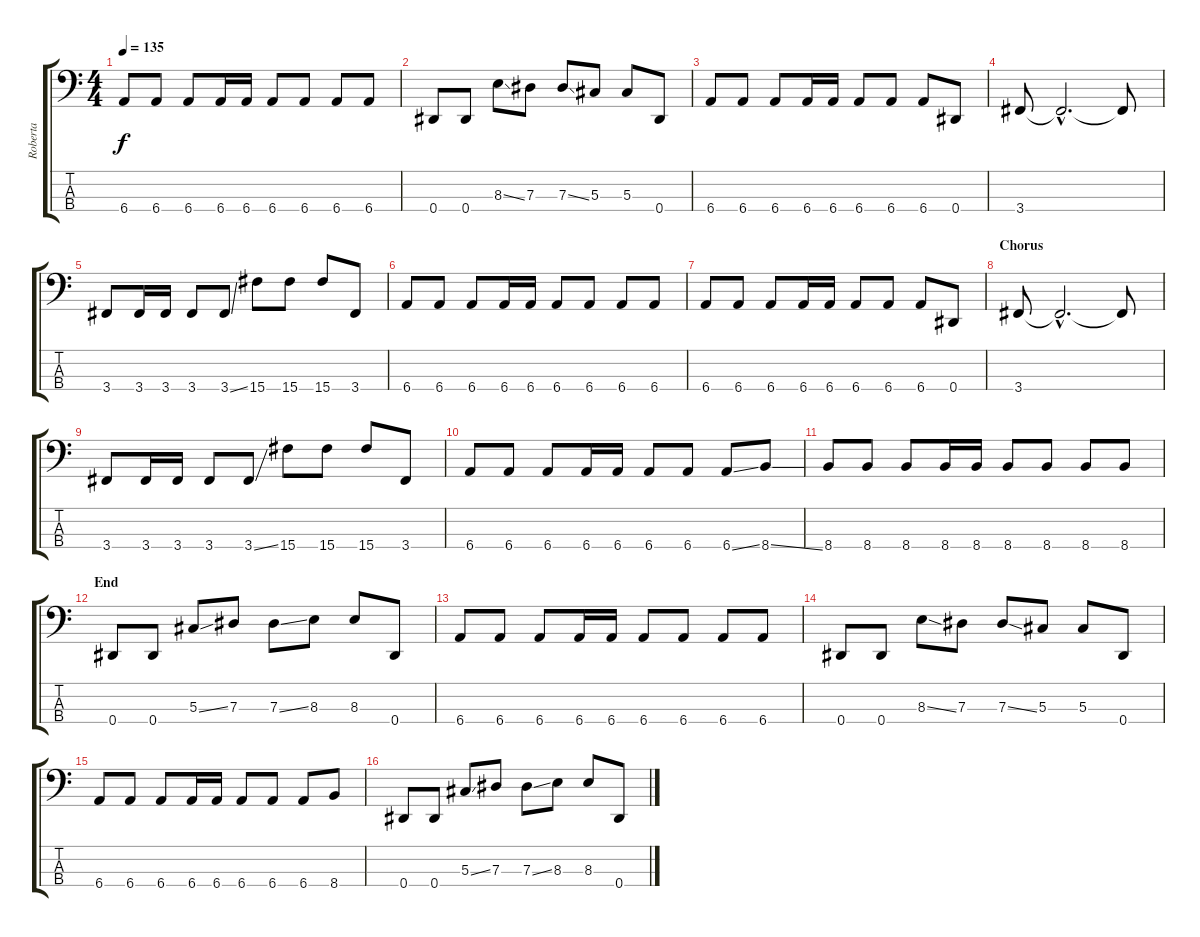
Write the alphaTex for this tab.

\track ("Roberta" "Roberta") {instrument electricbassfinger}
\staff {score tabs}
\tuning (Gb2 Db2 Ab1 Eb1) {hide}
\ts (4 4)
\tempo 135
\clef f4
\ks c
6.4.8{dy f} 6.4.8 6.4.8 6.4.16 6.4.16 6.4.8 6.4.8 6.4.8 6.4.8 |
0.4.8 0.4.8 8.3{ss}.8 7.3.8 7.3{ss}.8 5.3.8 5.3.8 0.4.8 |
6.4.8 6.4.8 6.4.8 6.4.16 6.4.16 6.4.8 6.4.8 6.4.8 0.4.8 |
3.4.8 3.4{hac t}.2{d} 3.4{t}.8 |
3.4.8 3.4.16 3.4.16 3.4.8 3.4{ss}.8 15.4.8 15.4.8 15.4.8 3.4.8 |
6.4.8 6.4.8 6.4.8 6.4.16 6.4.16 6.4.8 6.4.8 6.4.8 6.4.8 |
6.4.8 6.4.8 6.4.8 6.4.16 6.4.16 6.4.8 6.4.8 6.4.8 0.4.8 |
\section ("" "Chorus")
3.4.8 3.4{hac t}.2{d} 3.4{t}.8 |
3.4.8 3.4.16 3.4.16 3.4.8 3.4{ss}.8 15.4.8 15.4.8 15.4.8 3.4.8 |
6.4.8 6.4.8 6.4.8 6.4.16 6.4.16 6.4.8 6.4.8 6.4{ss}.8 8.4{ss}.8 |
8.4.8 8.4.8 8.4.8 8.4.16 8.4.16 8.4.8 8.4.8 8.4.8 8.4.8 |
\section ("" "End")
0.4.8 0.4.8 5.3{ss}.8 7.3.8 7.3{ss}.8 8.3.8 8.3.8 0.4.8 |
6.4.8 6.4.8 6.4.8 6.4.16 6.4.16 6.4.8 6.4.8 6.4.8 6.4.8 |
0.4.8 0.4.8 8.3{ss}.8 7.3.8 7.3{ss}.8 5.3.8 5.3.8 0.4.8 |
6.4.8 6.4.8 6.4.8 6.4.16 6.4.16 6.4.8 6.4.8 6.4.8 8.4.8 |
0.4.8 0.4.8 5.3{ss}.8 7.3.8 7.3{ss}.8 8.3.8 8.3.8 0.4.8
